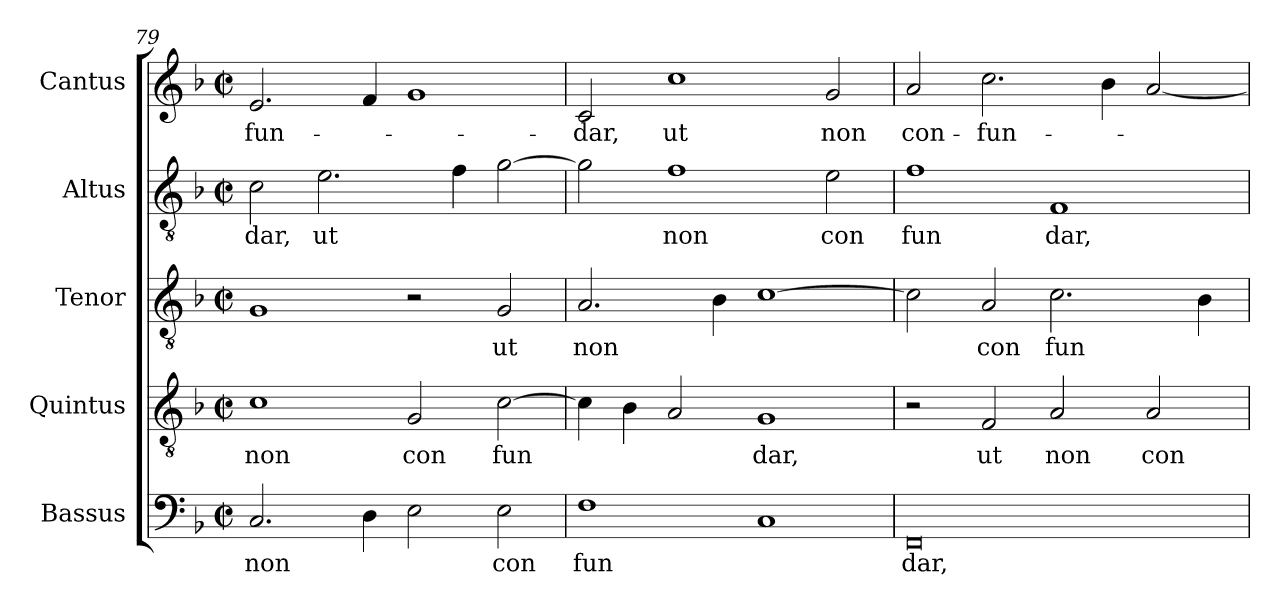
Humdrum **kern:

**kern	**text	**kern	**text	**kern	**text	**kern	**text	**kern	**text
*part5	*part5	*part4	*part4	*part3	*part3	*part2	*part2	*part1	*part1
*staff5	*staff5	*staff4	*staff4	*staff3	*staff3	*staff2	*staff2	*staff1	*staff1
*I"Bassus	*	*I"Quintus	*	*I"Tenor	*	*I"Altus	*	*I"Cantus	*
*clefF4	*	*clefGv2	*	*clefGv2	*	*clefGv2	*	*clefG2	*
*k[b-]	*	*k[b-]	*	*k[b-]	*	*k[b-]	*	*k[b-]	*
*F:	*	*F:	*	*F:	*	*F:	*	*F:	*
*M2/2	*	*M2/2	*	*M2/2	*	*M2/2	*	*M2/2	*
*met(c|)	*	*met(c|)	*	*met(c|)	*	*met(c|)	*	*met(c|)	*
=79	=79	=79	=79	=79	=79	=79	=79	=79	=79
!	!LO:LY:b	!	!LO:LY:b:cj	!	!	!	!LO:LY:b:cj	!	!LO:LY:b
2.C/	non	1c	non	1G	.	2c\	dar,	2.e/	-fun-
!	!	!	!	!	!	!	!LO:LY:b:cj	!	!
.	.	.	.	.	.	2.e\	ut	.	.
4D\	.	.	.	.	.	.	.	4f/	.
!	!	!	!LO:LY:b:cj	!	!	!	!	!	!
2E\	.	2G/	con	2r	.	.	.	1g	.
.	.	.	.	.	.	4f\	.	.	.
!	!LO:LY:b:cj	!	!LO:LY:b	!	!LO:LY:b:cj	!	!	!	!
2E\	con	[>2c\	fun	2G/	ut	[>2g\	.	.	.
=80	=80	=80	=80	=80	=80	=80	=80	=80	=80
!	!LO:LY:b:cj	!	!	!	!LO:LY:b	!	!	!	!LO:LY:b:cj
1F	fun	4c\]	.	2.A/	non	2g\]	.	2c/	-dar,
.	.	4B-\	.	.	.	.	.	.	.
!	!	!	!	!	!	!	!LO:LY:b:cj	!	!LO:LY:b:cj
.	.	2A/	.	.	.	1f	non	1cc	ut
.	.	.	.	4B-\	.	.	.	.	.
!	!	!	!LO:LY:b:cj	!	!	!	!	!	!
1C	.	1G	dar,	[<1c	.	.	.	.	.
!	!	!	!	!	!	!	!LO:LY:b:cj	!	!LO:LY:b:cj
.	.	.	.	.	.	2e\	con	2g/	non
!!LO:LB:g=z
=81	=81	=81	=81	=81	=81	=81	=81	=81	=81
!	!LO:LY:b:cj	!	!	!	!	!	!LO:LY:b:cj	!	!LO:LY:b:cj
*	*	*^	*	*	*	*	*	*	*
0FF	dar,	2r	64ryy	.	2c\]	.	1f	fun	2a/	con-
.	.	.	1ryy	.	.	.	.	.	.	.
!	!	!	!	!LO:LY:b:cj	!	!LO:LY:b:cj	!	!	!	!LO:LY:b
.	.	2F/	.	ut	2A/	con	.	.	2.cc\	-fun-
!	!	!	!	!LO:LY:b:cj	!	!LO:LY:b	!	!LO:LY:b:cj	!	!
.	.	2A/	.	non	2.c\	fun	1F	dar,	.	.
.	.	.	2ryy	.	.	.	.	.	.	.
.	.	.	.	.	.	.	.	.	4b-\	.
!	!	!	!	!LO:LY:b:cj	!	!	!	!	!	!
.	.	2A/	.	con	.	.	.	.	[<2a/	.
.	.	.	4ryy	.	.	.	.	.	.	.
.	.	.	.	.	4B-\	.	.	.	.	.
.	.	.	8...ryy	.	.	.	.	.	.	.
*	*	*v	*v	*	*	*	*	*	*	*
=	=	=	=	=	=	=	=	=	=
*-	*-	*-	*-	*-	*-	*-	*-	*-	*-
